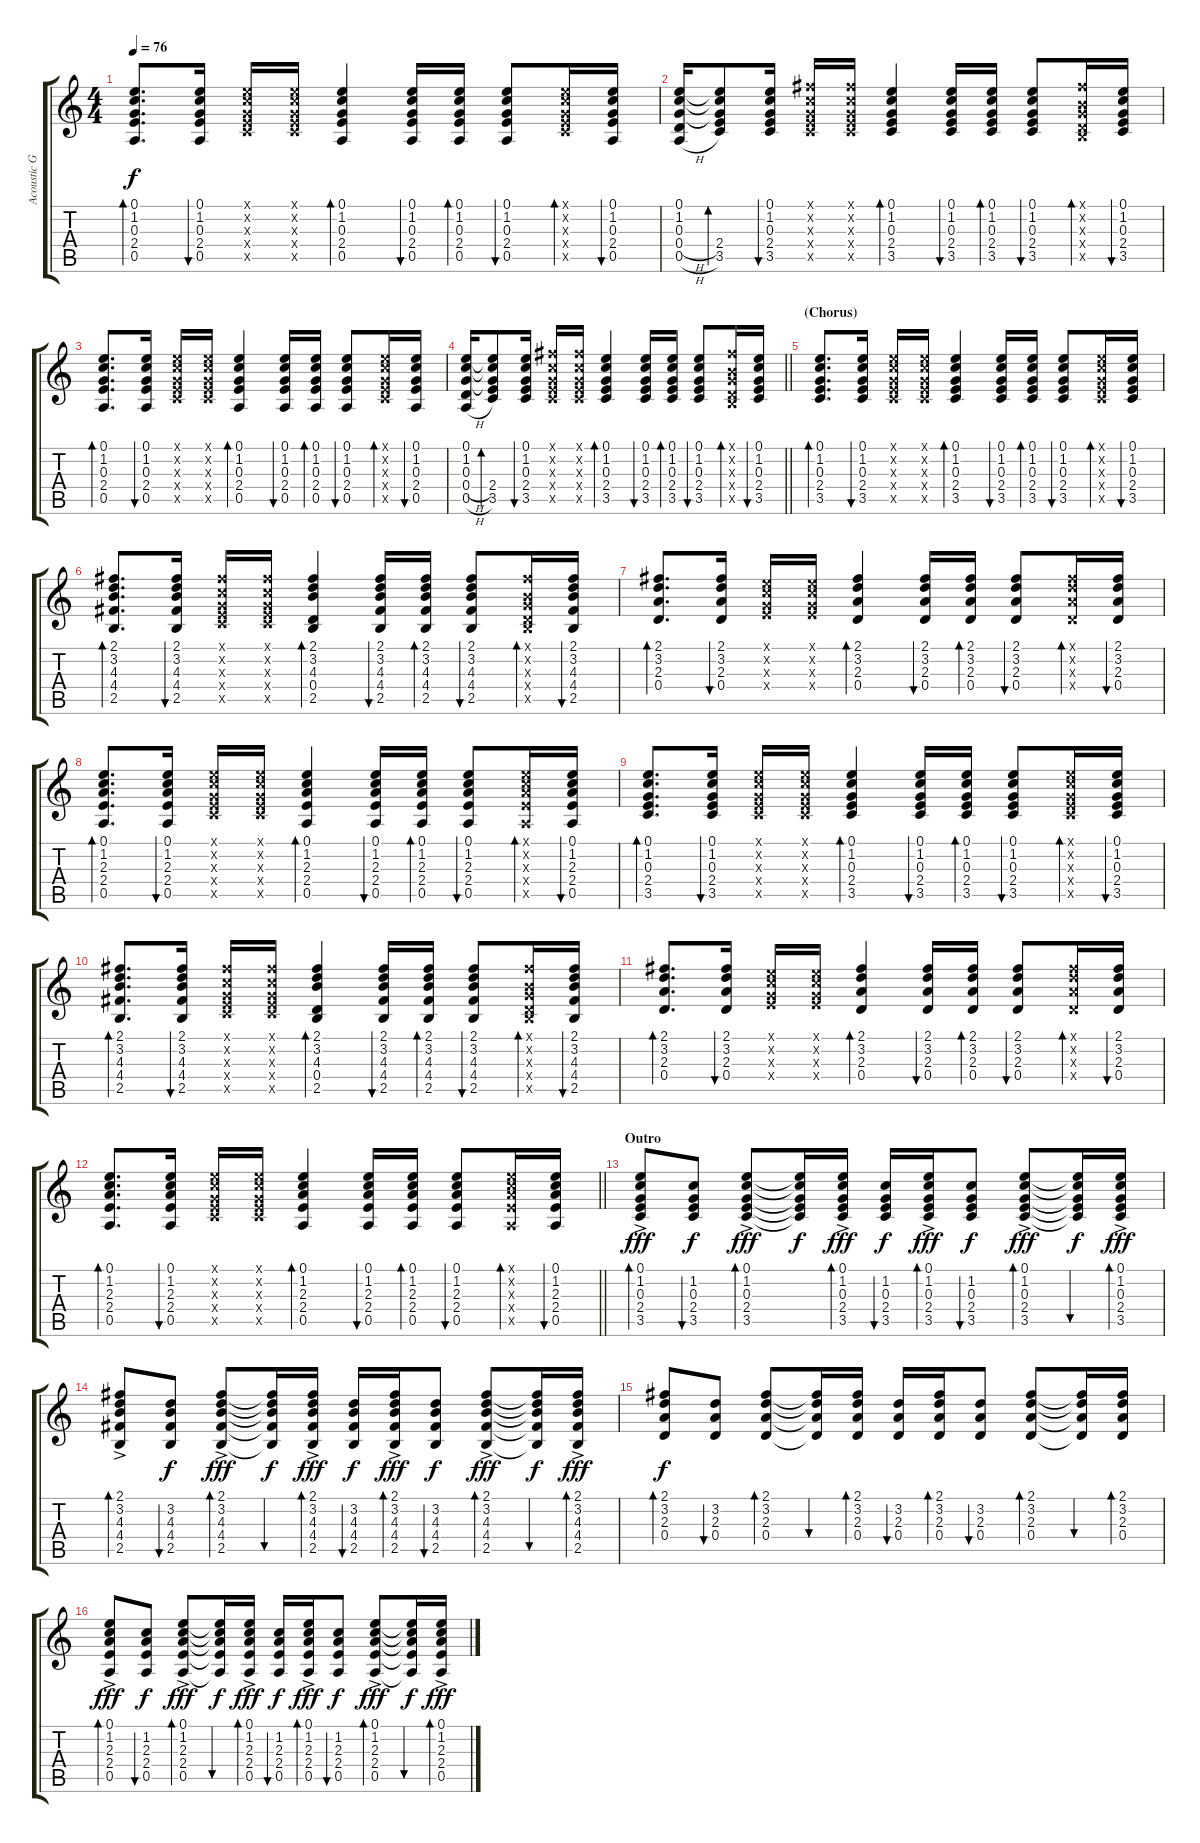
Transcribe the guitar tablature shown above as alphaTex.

\track ("Acoustic Gtr" "Acoustic G") {instrument acousticguitarsteel}
\staff {score tabs}
\tuning (E4 B3 G3 D3 A2 E2) {hide}
\ts (4 4)
\tempo 76
\clef g2
\ks c
(0.1 1.2 0.3 2.4 0.5).8{d bd 30 dy f} (0.1 1.2 0.3 2.4 0.5).16{bu 30} (0.1{x} 1.2{x} 0.3{x} 2.4{x} 3.5{x}).16 (0.1{x} 1.2{x} 0.3{x} 2.4{x} 3.5{x}).16 (0.1 1.2 0.3 2.4 0.5).4{bd 30} (0.1 1.2 0.3 2.4 0.5).16{bu 30} (0.1 1.2 0.3 2.4 0.5).16{bd 30} (0.1 1.2 0.3 2.4 0.5).8{bu 30} (0.1{x} 1.2{x} 0.3{x} 2.4{x} 3.5{x}).16{bd 30} (0.1 1.2 0.3 2.4 0.5).16{bu 30} |
(0.1 1.2 0.3 0.4{h} 0.5{h}).16 (0.1{t} 1.2{t} 0.3{t} 2.4 3.5).8{bd 30} (0.1 1.2 0.3 2.4 3.5).16{bu 30} (2.1{x} 1.2{x} 0.3{x} 2.4{x} 3.5{x}).16 (2.1{x} 1.2{x} 0.3{x} 2.4{x} 3.5{x}).16 (0.1 1.2 0.3 2.4 3.5).4{bd 30} (0.1 1.2 0.3 2.4 3.5).16{bu 30} (0.1 1.2 0.3 2.4 3.5).16{bd 30} (0.1 1.2 0.3 2.4 3.5).8{bu 30} (2.1{x} 0.2{x} 0.3{x} 0.4{x} 2.5{x}).16{bd 30} (0.1 1.2 0.3 2.4 3.5).16{bu 30} |
(0.1 1.2 0.3 2.4 0.5).8{d bd 30} (0.1 1.2 0.3 2.4 0.5).16{bu 30} (0.1{x} 1.2{x} 0.3{x} 2.4{x} 3.5{x}).16 (0.1{x} 1.2{x} 0.3{x} 2.4{x} 3.5{x}).16 (0.1 1.2 0.3 2.4 0.5).4{bd 30} (0.1 1.2 0.3 2.4 0.5).16{bu 30} (0.1 1.2 0.3 2.4 0.5).16{bd 30} (0.1 1.2 0.3 2.4 0.5).8{bu 30} (0.1{x} 1.2{x} 0.3{x} 2.4{x} 3.5{x}).16{bd 30} (0.1 1.2 0.3 2.4 0.5).16{bu 30} |
\barLineRight lightlight
(0.1 1.2 0.3 0.4{h} 0.5{h}).16 (0.1{t} 1.2{t} 0.3{t} 2.4 3.5).8{bd 30} (0.1 1.2 0.3 2.4 3.5).16{bu 30} (2.1{x} 1.2{x} 0.3{x} 2.4{x} 3.5{x}).16 (2.1{x} 1.2{x} 0.3{x} 2.4{x} 3.5{x}).16 (0.1 1.2 0.3 2.4 3.5).4{bd 30} (0.1 1.2 0.3 2.4 3.5).16{bu 30} (0.1 1.2 0.3 2.4 3.5).16{bd 30} (0.1 1.2 0.3 2.4 3.5).8{bu 30} (2.1{x} 0.2{x} 0.3{x} 0.4{x} 2.5{x}).16{bd 30} (0.1 1.2 0.3 2.4 3.5).16{bu 30} |
\section ("" "(Chorus)")
(0.1 1.2 0.3 2.4 3.5).8{d bd 30} (0.1 1.2 0.3 2.4 3.5).16{bu 30} (0.1{x} 1.2{x} 0.3{x} 2.4{x} 3.5{x}).16 (0.1{x} 1.2{x} 0.3{x} 2.4{x} 3.5{x}).16 (0.1 1.2 0.3 2.4 3.5).4{bd 30} (0.1 1.2 0.3 2.4 3.5).16{bu 30} (0.1 1.2 0.3 2.4 3.5).16{bd 30} (0.1 1.2 0.3 2.4 3.5).8{bu 30} (0.1{x} 1.2{x} 0.3{x} 2.4{x} 3.5{x}).16{bd 30} (0.1 1.2 0.3 2.4 3.5).16{bu 30} |
(2.1 3.2 4.3 4.4 2.5).8{d bd 30} (2.1 3.2 4.3 4.4 2.5).16{bu 30} (2.1{x} 1.2{x} 0.3{x} 2.4{x} 3.5{x}).16 (2.1{x} 1.2{x} 0.3{x} 2.4{x} 3.5{x}).16 (2.1 3.2 4.3 0.4 2.5).4{bd 30} (2.1 3.2 4.3 4.4 2.5).16{bu 30} (2.1 3.2 4.3 4.4 2.5).16{bd 30} (2.1 3.2 4.3 4.4 2.5).8{bu 30} (2.1{x} 0.2{x} 0.3{x} 0.4{x} 2.5{x}).16{bd 30} (2.1 3.2 4.3 4.4 2.5).16{bu 30} |
(2.1 3.2 2.3 0.4).8{d bd 30} (2.1 3.2 2.3 0.4).16{bu 30} (0.1{x} 1.2{x} 0.3{x} 2.4{x}).16 (0.1{x} 1.2{x} 0.3{x} 2.4{x}).16 (2.1 3.2 2.3 0.4).4{bd 30} (2.1 3.2 2.3 0.4).16{bu 30} (2.1 3.2 2.3 0.4).16{bd 30} (2.1 3.2 2.3 0.4).8{bu 30} (2.1{x} 3.2{x} 2.3{x} 0.4{x}).16{bd 30} (2.1 3.2 2.3 0.4).16{bu 30} |
(0.1 1.2 2.3 2.4 0.5).8{d bd 30} (0.1 1.2 2.3 2.4 0.5).16{bu 30} (0.1{x} 1.2{x} 0.3{x} 2.4{x} 3.5{x}).16 (0.1{x} 1.2{x} 0.3{x} 2.4{x} 3.5{x}).16 (0.1 1.2 2.3 2.4 0.5).4{bd 30} (0.1 1.2 2.3 2.4 0.5).16{bu 30} (0.1 1.2 2.3 2.4 0.5).16{bd 30} (0.1 1.2 2.3 2.4 0.5).8{bu 30} (0.1{x} 1.2{x} 2.3{x} 2.4{x} 0.5{x}).16{bd 30} (0.1 1.2 2.3 2.4 0.5).16{bu 30} |
(0.1 1.2 0.3 2.4 3.5).8{d bd 30} (0.1 1.2 0.3 2.4 3.5).16{bu 30} (0.1{x} 1.2{x} 0.3{x} 2.4{x} 3.5{x}).16 (0.1{x} 1.2{x} 0.3{x} 2.4{x} 3.5{x}).16 (0.1 1.2 0.3 2.4 3.5).4{bd 30} (0.1 1.2 0.3 2.4 3.5).16{bu 30} (0.1 1.2 0.3 2.4 3.5).16{bd 30} (0.1 1.2 0.3 2.4 3.5).8{bu 30} (0.1{x} 1.2{x} 0.3{x} 2.4{x} 3.5{x}).16{bd 30} (0.1 1.2 0.3 2.4 3.5).16{bu 30} |
(2.1 3.2 4.3 4.4 2.5).8{d bd 30} (2.1 3.2 4.3 4.4 2.5).16{bu 30} (2.1{x} 1.2{x} 0.3{x} 2.4{x} 3.5{x}).16 (2.1{x} 1.2{x} 0.3{x} 2.4{x} 3.5{x}).16 (2.1 3.2 4.3 0.4 2.5).4{bd 30} (2.1 3.2 4.3 4.4 2.5).16{bu 30} (2.1 3.2 4.3 4.4 2.5).16{bd 30} (2.1 3.2 4.3 4.4 2.5).8{bu 30} (2.1{x} 0.2{x} 0.3{x} 0.4{x} 2.5{x}).16{bd 30} (2.1 3.2 4.3 4.4 2.5).16{bu 30} |
(2.1 3.2 2.3 0.4).8{d bd 30} (2.1 3.2 2.3 0.4).16{bu 30} (0.1{x} 1.2{x} 0.3{x} 2.4{x}).16 (0.1{x} 1.2{x} 0.3{x} 2.4{x}).16 (2.1 3.2 2.3 0.4).4{bd 30} (2.1 3.2 2.3 0.4).16{bu 30} (2.1 3.2 2.3 0.4).16{bd 30} (2.1 3.2 2.3 0.4).8{bu 30} (2.1{x} 3.2{x} 2.3{x} 0.4{x}).16{bd 30} (2.1 3.2 2.3 0.4).16{bu 30} |
\barLineRight lightlight
(0.1 1.2 2.3 2.4 0.5).8{d bd 30} (0.1 1.2 2.3 2.4 0.5).16{bu 30} (0.1{x} 1.2{x} 0.3{x} 2.4{x} 3.5{x}).16 (0.1{x} 1.2{x} 0.3{x} 2.4{x} 3.5{x}).16 (0.1 1.2 2.3 2.4 0.5).4{bd 30} (0.1 1.2 2.3 2.4 0.5).16{bu 30} (0.1 1.2 2.3 2.4 0.5).16{bd 30} (0.1 1.2 2.3 2.4 0.5).8{bu 30} (0.1{x} 1.2{x} 2.3{x} 2.4{x} 0.5{x}).16{bd 30} (0.1 1.2 2.3 2.4 0.5).16{bu 30} |
\section ("" "Outro")
(0.1 1.2 0.3 2.4 3.5{ac}).8{bd 30 dy fff} (1.2 0.3 2.4 3.5).8{bu 30 dy f} (0.1 1.2 0.3 2.4 3.5{ac}).8{bd 30 dy fff} (0.1{t} 1.2{t} 0.3{t} 2.4{t} 3.5{t}).16{dy f} (0.1 1.2 0.3 2.4 3.5{ac}).16{bd 30 dy fff} (1.2 0.3 2.4 3.5).16{bu 30 dy f} (0.1 1.2 0.3 2.4 3.5{ac}).16{bd 30 dy fff} (1.2 0.3 2.4 3.5).8{bu 30 dy f} (0.1 1.2 0.3 2.4 3.5{ac}).8{bd 30 dy fff} (0.1{t} 1.2{t} 0.3{t} 2.4{t} 3.5{t}).16{bu 30 dy f} (0.1 1.2 0.3 2.4 3.5{ac}).16{bd 30 dy fff} |
(2.1 3.2 4.3 4.4 2.5{ac}).8{bd 30} (3.2 4.3 4.4 2.5).8{bu 30 dy f} (2.1 3.2 4.3 4.4 2.5{ac}).8{bd 30 dy fff} (2.1{t} 3.2{t} 4.3{t} 4.4{t} 2.5{t}).16{bu 30 dy f} (2.1 3.2 4.3 4.4 2.5{ac}).16{bd 30 dy fff} (3.2 4.3 4.4 2.5).16{bu 30 dy f} (2.1 3.2 4.3 4.4 2.5{ac}).16{bd 30 dy fff} (3.2 4.3 4.4 2.5).8{bu 30 dy f} (2.1 3.2 4.3 4.4 2.5{ac}).8{bd 30 dy fff} (2.1{t} 3.2{t} 4.3{t} 4.4{t} 2.5{t}).16{bu 30 dy f} (2.1 3.2 4.3 4.4 2.5{ac}).16{bd 30 dy fff} |
(2.1 3.2 2.3 0.4).8{bd 30 dy f} (3.2 2.3 0.4).8{bu 30} (2.1 3.2 2.3 0.4).8{bd 30} (2.1{t} 3.2{t} 2.3{t} 0.4{t}).16{bu 30} (2.1 3.2 2.3 0.4).16{bd 30} (3.2 2.3 0.4).16{bu 30} (2.1 3.2 2.3 0.4).16{bd 30} (3.2 2.3 0.4).8{bu 30} (2.1 3.2 2.3 0.4).8{bd 30} (2.1{t} 3.2{t} 2.3{t} 0.4{t}).16{bu 30} (2.1 3.2 2.3 0.4).16{bd 30} |
(0.1 1.2 2.3 2.4 0.5{ac}).8{bd 30 dy fff} (1.2 2.3 2.4 0.5).8{bu 30 dy f} (0.1 1.2 2.3 2.4 0.5{ac}).8{bd 30 dy fff} (0.1{t} 1.2{t} 2.3{t} 2.4{t} 0.5{t}).16{bu 30 dy f} (0.1 1.2 2.3 2.4 0.5{ac}).16{bd 30 dy fff} (1.2 2.3 2.4 0.5).16{bu 30 dy f} (0.1 1.2 2.3 2.4 0.5{ac}).16{bd 30 dy fff} (1.2 2.3 2.4 0.5).8{bu 30 dy f} (0.1 1.2 2.3 2.4 0.5{ac}).8{bd 30 dy fff} (0.1{t} 1.2{t} 2.3{t} 2.4{t} 0.5{t}).16{bu 30 dy f} (0.1 1.2 2.3 2.4 0.5{ac}).16{bd 30 dy fff}
